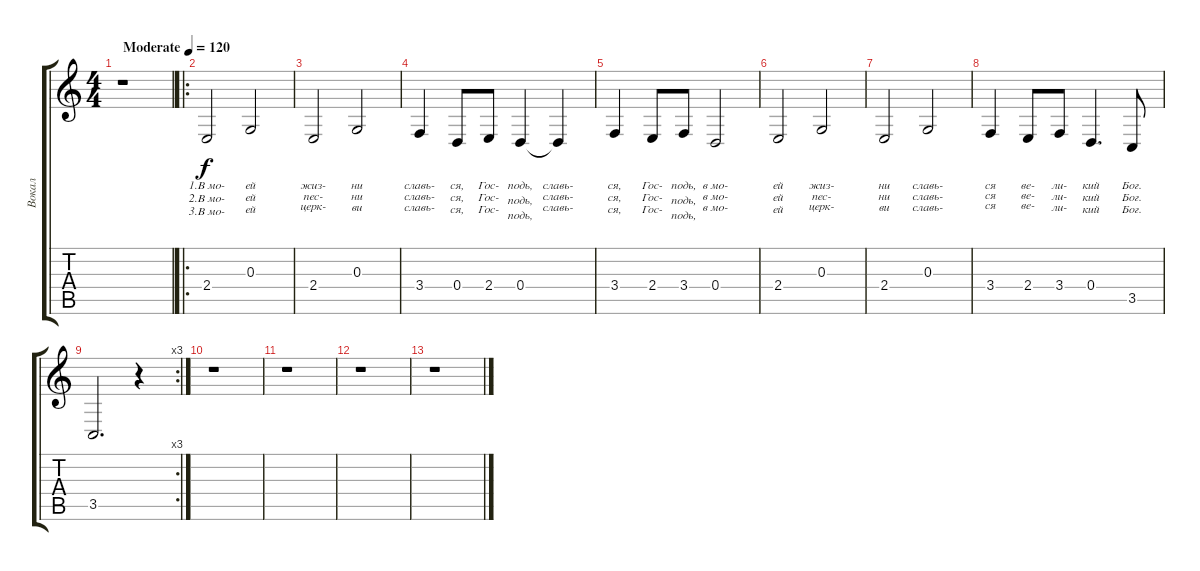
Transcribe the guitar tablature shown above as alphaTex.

\track ("Вокал" "Вокал") {instrument cello}
\staff {score tabs}
\tuning (E4 B3 G3 D3 A2 E2) {hide}
\ts (4 4)
\tempo (120 "Moderate")
\clef g2
\ks c
r.1{dy f instrument cello} |
\ro
2.4.2{lyrics (0 "1.В мо-") lyrics (1 "2.В мо-") lyrics (2 "3.В мо-") lyrics (3 "") lyrics (4 "")} 0.3.2{lyrics (0 "ей") lyrics (1 "ей") lyrics (2 "ей") lyrics (3 "") lyrics (4 "")} |
2.4.2{lyrics (0 "жиз-") lyrics (1 "пес-") lyrics (2 "церк-") lyrics (3 "") lyrics (4 "")} 0.3.2{lyrics (0 "ни") lyrics (1 "ни") lyrics (2 "ви") lyrics (3 "") lyrics (4 "")} |
3.4.4{lyrics (0 "славь-") lyrics (1 "славь-") lyrics (2 "славь-") lyrics (3 "") lyrics (4 "")} 0.4.8{lyrics (0 "ся,") lyrics (1 "ся,") lyrics (2 "ся,") lyrics (3 "") lyrics (4 "")} 2.4.8{lyrics (0 "Гос-") lyrics (1 "Гос-") lyrics (2 "Гос-") lyrics (3 "") lyrics (4 "")} 0.4.4{lyrics (0 "подь,") lyrics (1 "подь,") lyrics (2 "подь,") lyrics (3 "") lyrics (4 "")} 0.4{t}.4{lyrics (0 "славь-") lyrics (1 "славь-") lyrics (2 "славь-") lyrics (3 "") lyrics (4 "")} |
3.4.4{lyrics (0 "ся,") lyrics (1 "ся,") lyrics (2 "ся,") lyrics (3 "") lyrics (4 "")} 2.4.8{lyrics (0 "Гос-") lyrics (1 "Гос-") lyrics (2 "Гос-") lyrics (3 "") lyrics (4 "")} 3.4.8{lyrics (0 "подь,") lyrics (1 "подь,") lyrics (2 "подь,") lyrics (3 "") lyrics (4 "")} 0.4.2{lyrics (0 "в мо-") lyrics (1 "в мо-") lyrics (2 "в мо-") lyrics (3 "") lyrics (4 "")} |
2.4.2{lyrics (0 "ей") lyrics (1 "ей") lyrics (2 "ей") lyrics (3 "") lyrics (4 "")} 0.3.2{lyrics (0 "жиз-") lyrics (1 "пес-") lyrics (2 "церк-") lyrics (3 "") lyrics (4 "")} |
2.4.2{lyrics (0 "ни") lyrics (1 "ни") lyrics (2 "ви") lyrics (3 "") lyrics (4 "")} 0.3.2{lyrics (0 "славь-") lyrics (1 "славь-") lyrics (2 "славь-") lyrics (3 "") lyrics (4 "")} |
3.4.4{lyrics (0 "ся") lyrics (1 "ся") lyrics (2 "ся") lyrics (3 "") lyrics (4 "")} 2.4.8{lyrics (0 "ве-") lyrics (1 "ве-") lyrics (2 "ве-") lyrics (3 "") lyrics (4 "")} 3.4.8{lyrics (0 "ли-") lyrics (1 "ли-") lyrics (2 "ли-") lyrics (3 "") lyrics (4 "")} 0.4.4{d lyrics (0 "кий") lyrics (1 "кий") lyrics (2 "кий") lyrics (3 "") lyrics (4 "")} 3.5.8{lyrics (0 "Бог.") lyrics (1 "Бог.") lyrics (2 "Бог.") lyrics (3 "") lyrics (4 "")} |
\rc 3
3.5.2{d} r.4 |
r.1 |
r.1 |
r.1 |
r.1
